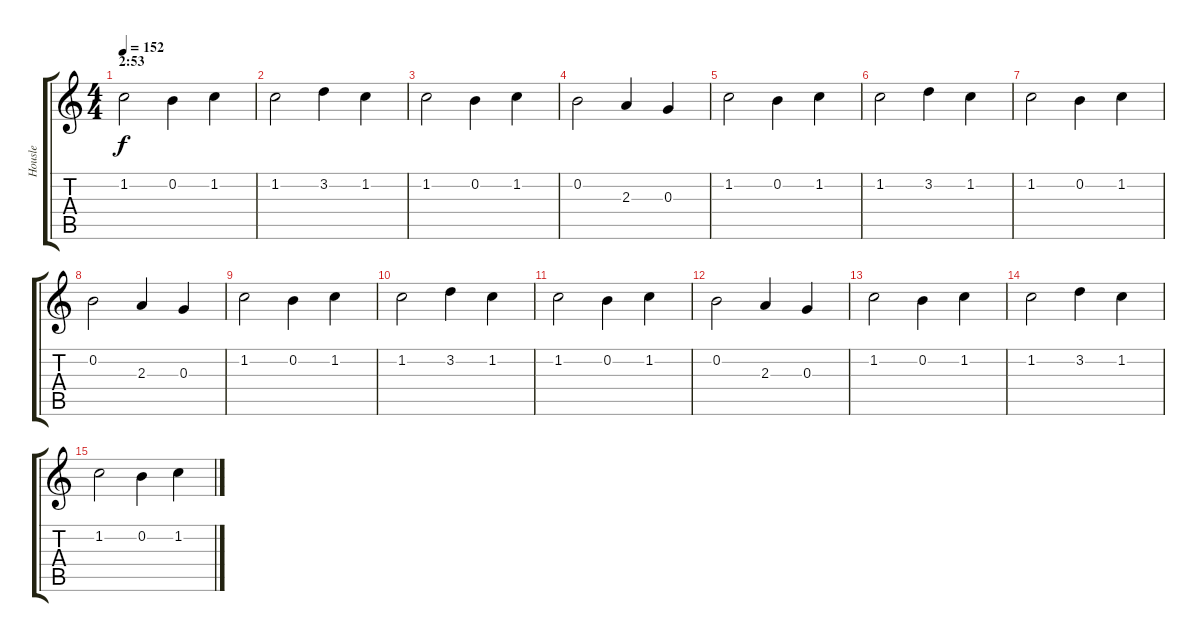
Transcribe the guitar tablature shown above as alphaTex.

\track ("Housle" "Housle") {instrument violin}
\staff {score tabs}
\tuning (E5 B4 G4 D4 A3 E3) {hide}
\ts (4 4)
\section ("" "2:53")
\tempo 152
\clef g2
\ks c
1.2.2{dy f volume 8} 0.2.4 1.2.4 |
1.2.2 3.2.4 1.2.4 |
1.2.2 0.2.4 1.2.4 |
0.2.2 2.3.4 0.3.4 |
1.2.2 0.2.4 1.2.4 |
1.2.2 3.2.4 1.2.4 |
1.2.2 0.2.4 1.2.4 |
0.2.2 2.3.4 0.3.4 |
1.2.2{volume 8} 0.2.4 1.2.4 |
1.2.2 3.2.4 1.2.4 |
1.2.2 0.2.4 1.2.4 |
0.2.2 2.3.4 0.3.4 |
1.2.2 0.2.4 1.2.4 |
1.2.2 3.2.4 1.2.4 |
1.2.2 0.2.4 1.2.4
